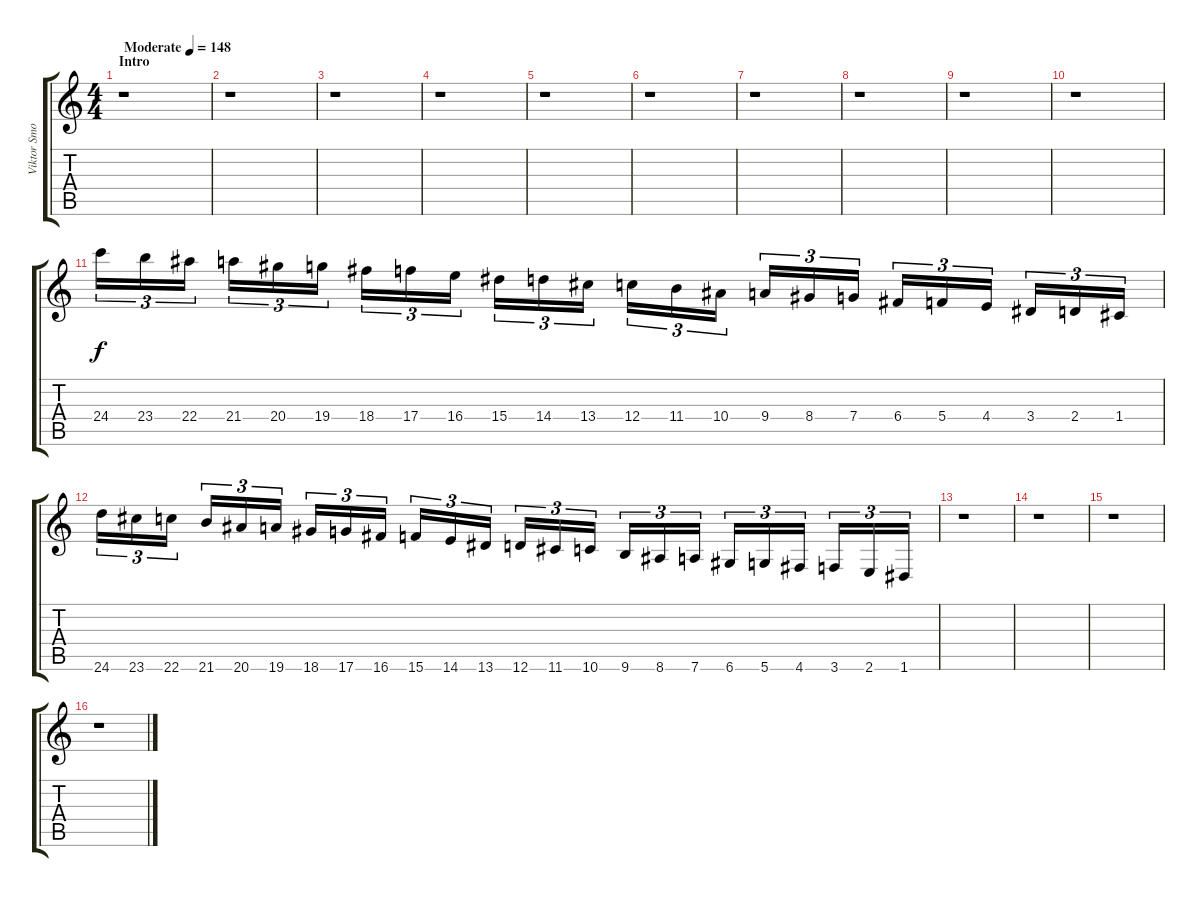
\track ("Viktor Smolski (Add. 2)" "Viktor Smo") {instrument distortionguitar}
\staff {score tabs}
\tuning (D4 A3 F3 C3 G2 D2) {hide}
\ts (4 4)
\section ("" "Intro")
\tempo (148 "Moderate")
\clef g2
\ks c
r.1{dy f instrument distortionguitar} |
r.1 |
r.1 |
r.1 |
r.1 |
r.1 |
r.1 |
r.1 |
r.1 |
r.1 |
24.4.16{tu (3 2) instrument guitarfretnoise} 23.4.16{tu (3 2)} 22.4.16{tu (3 2) beam splitsecondary} 21.4.16{tu (3 2)} 20.4.16{tu (3 2)} 19.4.16{tu (3 2)} 18.4.16{tu (3 2)} 17.4.16{tu (3 2)} 16.4.16{tu (3 2) beam splitsecondary} 15.4.16{tu (3 2)} 14.4.16{tu (3 2)} 13.4.16{tu (3 2)} 12.4.16{tu (3 2)} 11.4.16{tu (3 2)} 10.4.16{tu (3 2) beam splitsecondary} 9.4.16{tu (3 2)} 8.4.16{tu (3 2)} 7.4.16{tu (3 2)} 6.4.16{tu (3 2)} 5.4.16{tu (3 2)} 4.4.16{tu (3 2) beam splitsecondary} 3.4.16{tu (3 2)} 2.4.16{tu (3 2)} 1.4.16{tu (3 2)} |
24.6.16{tu (3 2)} 23.6.16{tu (3 2)} 22.6.16{tu (3 2) beam splitsecondary} 21.6.16{tu (3 2)} 20.6.16{tu (3 2)} 19.6.16{tu (3 2)} 18.6.16{tu (3 2)} 17.6.16{tu (3 2)} 16.6.16{tu (3 2) beam splitsecondary} 15.6.16{tu (3 2)} 14.6.16{tu (3 2)} 13.6.16{tu (3 2)} 12.6.16{tu (3 2)} 11.6.16{tu (3 2)} 10.6.16{tu (3 2) beam splitsecondary} 9.6.16{tu (3 2)} 8.6.16{tu (3 2)} 7.6.16{tu (3 2)} 6.6.16{tu (3 2)} 5.6.16{tu (3 2)} 4.6.16{tu (3 2) beam splitsecondary} 3.6.16{tu (3 2)} 2.6.16{tu (3 2)} 1.6.16{tu (3 2)} |
r.1 |
r.1 |
r.1 |
r.1
